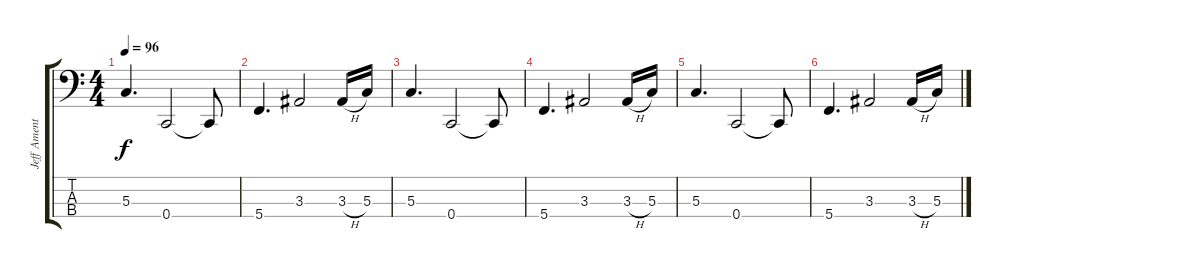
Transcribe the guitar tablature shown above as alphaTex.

\track ("Jeff Ament" "Jeff Ament") {instrument electricbassfinger}
\staff {score tabs}
\tuning (G2 D2 G1 C1) {hide}
\ts (4 4)
\tempo 96
\clef f4
\ks c
5.3.4{d dy f} 0.4.2 0.4{t}.8 |
5.4.4{d} 3.3.2 3.3{h}.16 5.3.16 |
5.3.4{d} 0.4.2 0.4{t}.8 |
5.4.4{d} 3.3.2 3.3{h}.16 5.3.16 |
5.3.4{d} 0.4.2 0.4{t}.8 |
5.4.4{d volume 0} 3.3.2 3.3{h}.16 5.3.16
